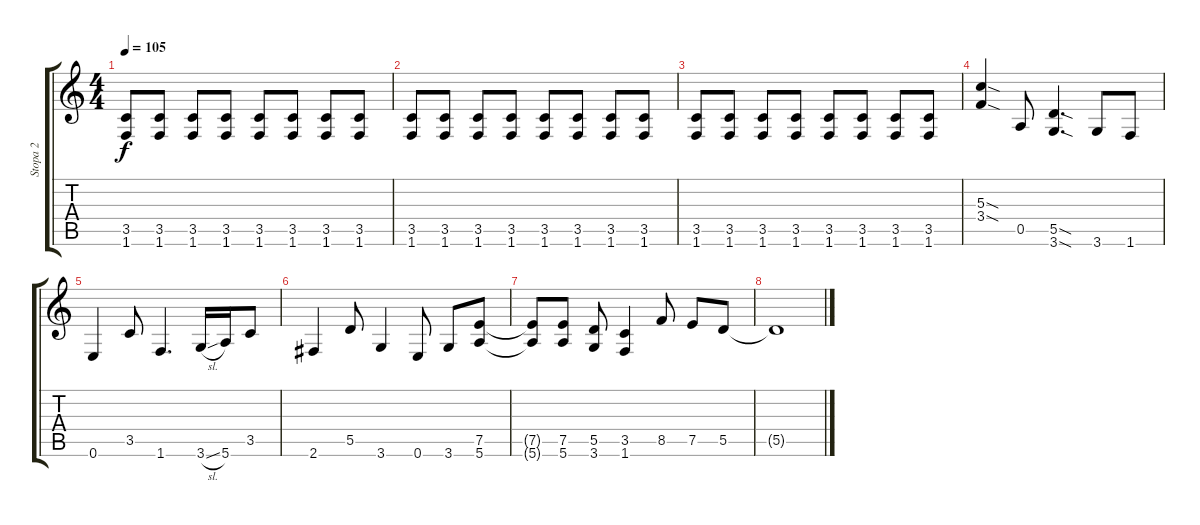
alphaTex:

\track ("Stopa 2" "Stopa 2") {instrument overdrivenguitar}
\staff {score tabs}
\tuning (E4 B3 G3 D3 A2 E2) {hide}
\ts (4 4)
\tempo 105
\clef g2
\ks c
(3.5 1.6).8{dy f} (3.5 1.6).8 (3.5 1.6).8 (3.5 1.6).8 (3.5 1.6).8 (3.5 1.6).8 (3.5 1.6).8 (3.5 1.6).8 |
(3.5 1.6).8 (3.5 1.6).8 (3.5 1.6).8 (3.5 1.6).8 (3.5 1.6).8 (3.5 1.6).8 (3.5 1.6).8 (3.5 1.6).8 |
(3.5 1.6).8 (3.5 1.6).8 (3.5 1.6).8 (3.5 1.6).8 (3.5 1.6).8 (3.5 1.6).8 (3.5 1.6).8 (3.5 1.6).8 |
(5.3{sod} 3.4{sod}).4 0.5.8 (5.5{sod} 3.6{sod}).4{d} 3.6.8 1.6.8 |
0.6.4 3.5.8 1.6.4{d} 3.6{sl}.16 5.6.16 3.5.8 |
2.6.4 5.5.8 3.6.4 0.6.8 3.6.8 (7.5 5.6).8 |
(7.5{t} 5.6{t}).8 (7.5 5.6).8 (5.5 3.6).8 (3.5 1.6).4 8.5.8 7.5.8 5.5.8 |
5.5{t}.1
